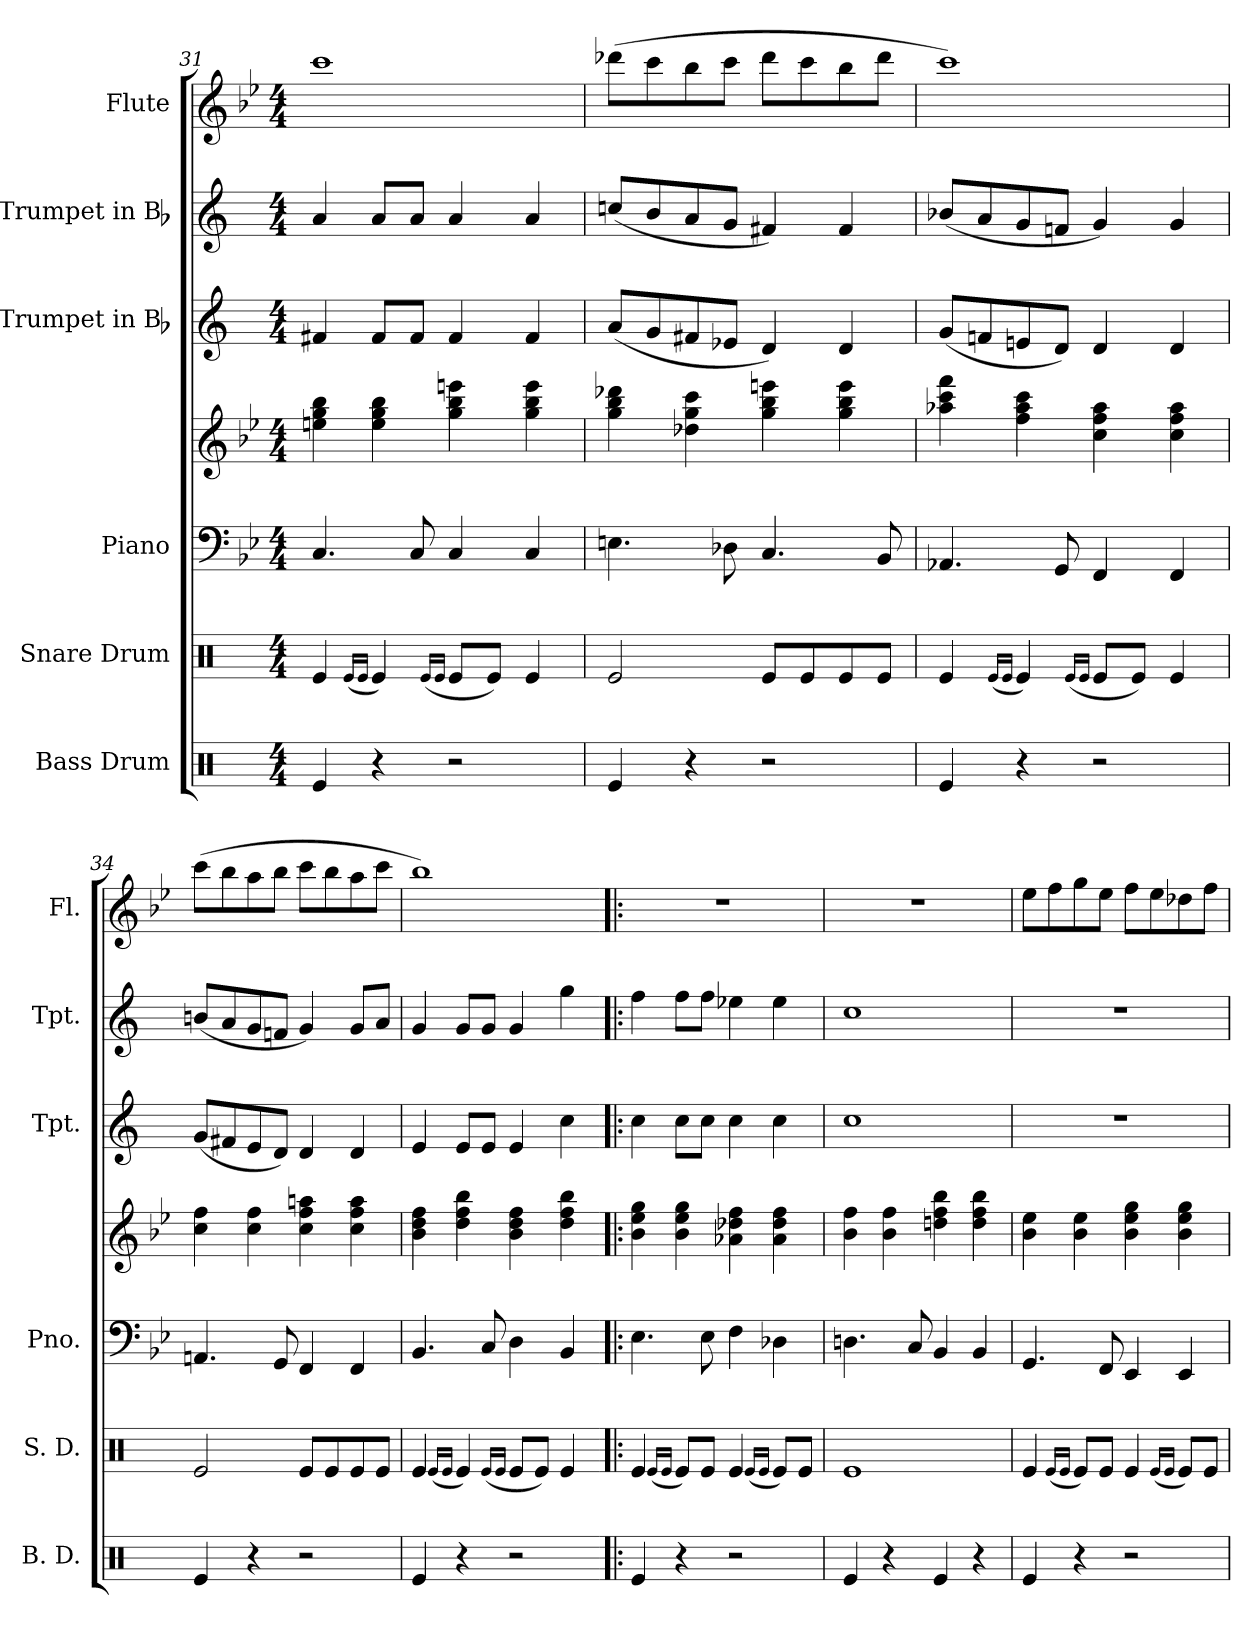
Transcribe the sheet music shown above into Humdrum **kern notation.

**kern	**kern	**kern	**kern	**kern	**kern	**kern
*part6	*part5	*part4	*part4	*part3	*part2	*part1
*staff7	*staff6	*staff5	*staff4	*staff3	*staff2	*staff1
*I"Bass Drum	*I"Snare Drum	*I"Piano	*	*I"Trumpet in Bb	*I"Trumpet in Bb	*I"Flute
*I'B. D.	*I'S. D.	*I'Pno.	*	*I'Tpt.	*I'Tpt.	*I'Fl.
!!LO:LB:g=z
*clefX	*clefX	*clefF4	*clefG2	*clefG2	*clefG2	*clefG2
*	*	*	*	*ITrd1c2	*ITrd1c2	*
*k[]	*k[]	*k[b-e-]	*k[b-e-]	*k[b-e-]	*k[b-e-]	*k[b-e-]
*C:	*C:	*B-:	*B-:	*B-:	*B-:	*B-:
*M4/4	*M4/4	*M4/4	*M4/4	*M4/4	*M4/4	*M4/4
=31	=31	=31	=31	=31	=31	=31
4Rei/	4Rei/	4.Ci/	4eeni\ 4ggi 4bb-i	4eni/	4gi/	1ccci
.	(16qRei/LL	.	.	.	.	.
.	16qRei/JJ	.	.	.	.	.
4r	4Rei/)	.	4eei\ 4ggi 4bb-i	8ei/L	8gi/L	.
.	.	8Ci/	.	8ei/J	8gi/J	.
.	(16qRei/LL	.	.	.	.	.
.	16qRei/JJ	.	.	.	.	.
2r	8Rei/L	4Ci/	4ggi\ 4bb-i 4eeeni	4ei/	4gi/	.
.	8Rei/J)	.	.	.	.	.
.	4Rei/	4Ci/	4ggi\ 4bb-i 4eeei	4ei/	4gi/	.
=32	=32	=32	=32	=32	=32	=32
4Rei/	2Rei/	4.Eni\	4ggi\ 4bb-i 4ddd-Xi	(8gi/L	(8b-Xi/L	(8ddd-Xi\L
.	.	.	.	8fi/	8ai/	8ccci\
4r	.	.	4dd-Xi\ 4ggi 4ccci	8eni/	8gi/	8bb-i\
.	.	8D-Xi\	.	8d-Xi/J	8fi/J	8ccci\J
2r	8Rei/L	4.Ci/	4ggi\ 4bb-i 4eeeni	4ci/)	4eni/)	8ddd-i\L
.	8Rei/	.	.	.	.	8ccci\
.	8Rei/	.	4ggi\ 4bb-i 4eeei	4ci/	4ei/	8bb-i\
.	8Rei/J	8BB-i/	.	.	.	8ddd-i\J
=33	=33	=33	=33	=33	=33	=33
4Rei/	4Rei/	4.AA-Xi/	4aa-Xi\ 4ccci 4fffi	(8fi/L	(8a-Xi/L	1ccci)
.	.	.	.	8e-Xi/	8gi/	.
.	(16qRei/LL	.	.	.	.	.
.	16qRei/JJ	.	.	.	.	.
4r	4Rei/)	.	4ffi\ 4aa-i 4ccci	8dni/	8fi/	.
.	.	8GGi/	.	8ci/J)	8e-Xi/J	.
.	(16qRei/LL	.	.	.	.	.
.	16qRei/JJ	.	.	.	.	.
2r	8Rei/L	4FFi/	4cci\ 4ffi 4aa-i	4ci/	4fi/)	.
.	8Rei/J)	.	.	.	.	.
.	4Rei/	4FFi/	4cci\ 4ffi 4aa-i	4ci/	4fi/	.
=34	=34	=34	=34	=34	=34	=34
4Rei/	2Rei/	4.AAni/	4cci\ 4ffi	(8fi/L	(8ani/L	(8ccci\L
.	.	.	.	8eni/	8gi/	8bb-i\
4r	.	.	4cci\ 4ffi	8di/	8fi/	8aai\
.	.	8GGi/	.	8ci/J)	8e-Xi/J	8bb-i\J
2r	8Rei/L	4FFi/	4cci\ 4ffi 4aani	4ci/	4fi/)	8ccci\L
.	8Rei/	.	.	.	.	8bb-i\
.	8Rei/	4FFi/	4cci\ 4ffi 4aai	4ci/	8fi/L	8aai\
.	8Rei/J	.	.	.	8gi/J	8ccci\J
=35	=35	=35	=35	=35	=35	=35
4Rei/	4Rei/	4.BB-i/	4b-i\ 4ddi 4ffi	4di/	4fi/	1bb-i)
.	(16qRei/LL	.	.	.	.	.
.	16qRei/JJ	.	.	.	.	.
4r	4Rei/)	.	4ddi\ 4ffi 4bb-i	8di/L	8fi/L	.
.	.	8Ci/	.	8di/J	8fi/J	.
.	(16qRei/LL	.	.	.	.	.
.	16qRei/JJ	.	.	.	.	.
2r	8Rei/L	4Di\	4b-i\ 4ddi 4ffi	4di/	4fi/	.
.	8Rei/J)	.	.	.	.	.
.	4Rei/	4BB-i/	4ddi\ 4ffi 4bb-i	4b-i\	4ffi\	.
=36!|:	=36!|:	=36!|:	=36!|:	=36!|:	=36!|:	=36!|:
4Rei/	4Rei/	4.E-i\	4b-i\ 4ee-i 4ggi	4b-i\	4ee-i\	1r
.	(16qRei/LL	.	.	.	.	.
.	16qRei/JJ	.	.	.	.	.
4r	8Rei/L)	.	4b-i\ 4ee-i 4ggi	8b-i\L	8ee-i\L	.
.	8Rei/J	8E-i\	.	8b-i\J	8ee-i\J	.
2r	4Rei/	4Fi\	4a-Xi\ 4dd-Xi 4ffi	4b-i\	4dd-Xi\	.
.	(16qRei/LL	.	.	.	.	.
.	16qRei/JJ	.	.	.	.	.
.	8Rei/L)	4D-Xi\	4a-i\ 4dd-i 4ffi	4b-i\	4dd-i\	.
.	8Rei/J	.	.	.	.	.
!!LO:PB:g=z
=37	=37	=37	=37	=37	=37	=37
4Rei/	1Rei	4.Dni\	4b-i\ 4ffi	1b-i	1b-i	1r
4r	.	.	4b-i\ 4ffi	.	.	.
.	.	8Ci/	.	.	.	.
4Rei/	.	4BB-i/	4ddni\ 4ffi 4bb-i	.	.	.
4r	.	4BB-i/	4ddi\ 4ffi 4bb-i	.	.	.
=38	=38	=38	=38	=38	=38	=38
4Rei/	4Rei/	4.GGi/	4b-i\ 4ee-i	1r	1r	8ee-i\L
.	.	.	.	.	.	8ffi\
.	(16qRei/LL	.	.	.	.	.
.	16qRei/JJ	.	.	.	.	.
4r	8Rei/L)	.	4b-i\ 4ee-i	.	.	8ggi\
.	8Rei/J	8FFi/	.	.	.	8ee-i\J
2r	4Rei/	4EE-i/	4b-i\ 4ee-i 4ggi	.	.	8ffi\L
.	.	.	.	.	.	8ee-i\
.	(16qRei/LL	.	.	.	.	.
.	16qRei/JJ	.	.	.	.	.
.	8Rei/L)	4EE-i/	4b-i\ 4ee-i 4ggi	.	.	8dd-Xi\
.	8Rei/J	.	.	.	.	8ffi\J
=	=	=	=	=	=	=
*-	*-	*-	*-	*-	*-	*-
